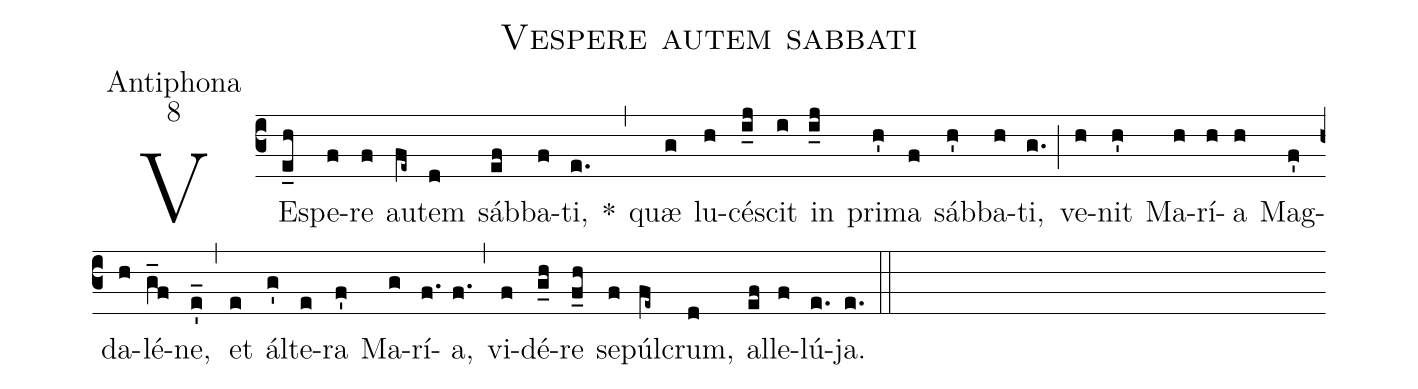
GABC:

name:Vespere autem sabbati;
office-part:Antiphona;
mode:8;
%%
(c3) VE(e_h)spe(f)re(f) au(fe~)tem(d) sáb(ef)ba(f)ti,(e.) *(,) quæ(g) lu(h)cé(i_j)scit(i) in(i_j) pri(h')ma(f) sáb(h')ba(h)ti,(g.) (;) ve(h)nit(h') Ma(h)rí(h)a(h) Mag(f')da(h)lé(g_f)ne,(e'_) (,) et(e) ál(g')te(e)ra(f') Ma(g)rí(f.)a,(f.) (,) vi(f)dé(g_h)re(f_h) se(f)púl(fe~)crum,(d) al(ef)le(f)lú(e.)ja.(e.) (::)
